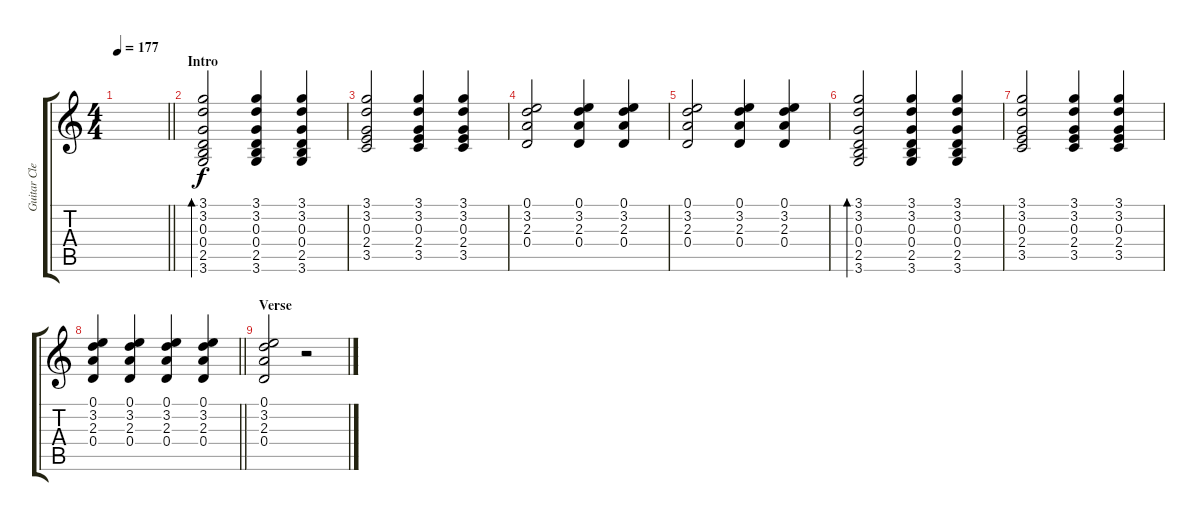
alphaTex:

\track ("Guitar Clean" "Guitar Cle") {instrument electricguitarclean}
\staff {score tabs}
\tuning (E4 B3 G3 D3 A2 E2) {hide}
\ts (4 4)
\tempo 177
\clef g2
\barLineRight lightlight
\ks c
|
\section ("" "Intro")
(3.1 3.2 0.3 0.4 2.5 3.6).2{bd 120} (3.1 3.2 0.3 0.4 2.5 3.6).4 (3.1 3.2 0.3 0.4 2.5 3.6).4 |
(3.1 3.2 0.3 2.4 3.5).2 (3.1 3.2 0.3 2.4 3.5).4 (3.1 3.2 0.3 2.4 3.5).4 |
(0.1 3.2 2.3 0.4).2 (0.1 3.2 2.3 0.4).4 (0.1 3.2 2.3 0.4).4 |
(0.1 3.2 2.3 0.4).2 (0.1 3.2 2.3 0.4).4 (0.1 3.2 2.3 0.4).4 |
(3.1 3.2 0.3 0.4 2.5 3.6).2{bd 120} (3.1 3.2 0.3 0.4 2.5 3.6).4 (3.1 3.2 0.3 0.4 2.5 3.6).4 |
(3.1 3.2 0.3 2.4 3.5).2 (3.1 3.2 0.3 2.4 3.5).4 (3.1 3.2 0.3 2.4 3.5).4 |
\barLineRight lightlight
(0.1 3.2 2.3 0.4).4 (0.1 3.2 2.3 0.4).4 (0.1 3.2 2.3 0.4).4 (0.1 3.2 2.3 0.4).4 |
\section ("" "Verse")
(0.1 3.2 2.3 0.4).2 r.2
